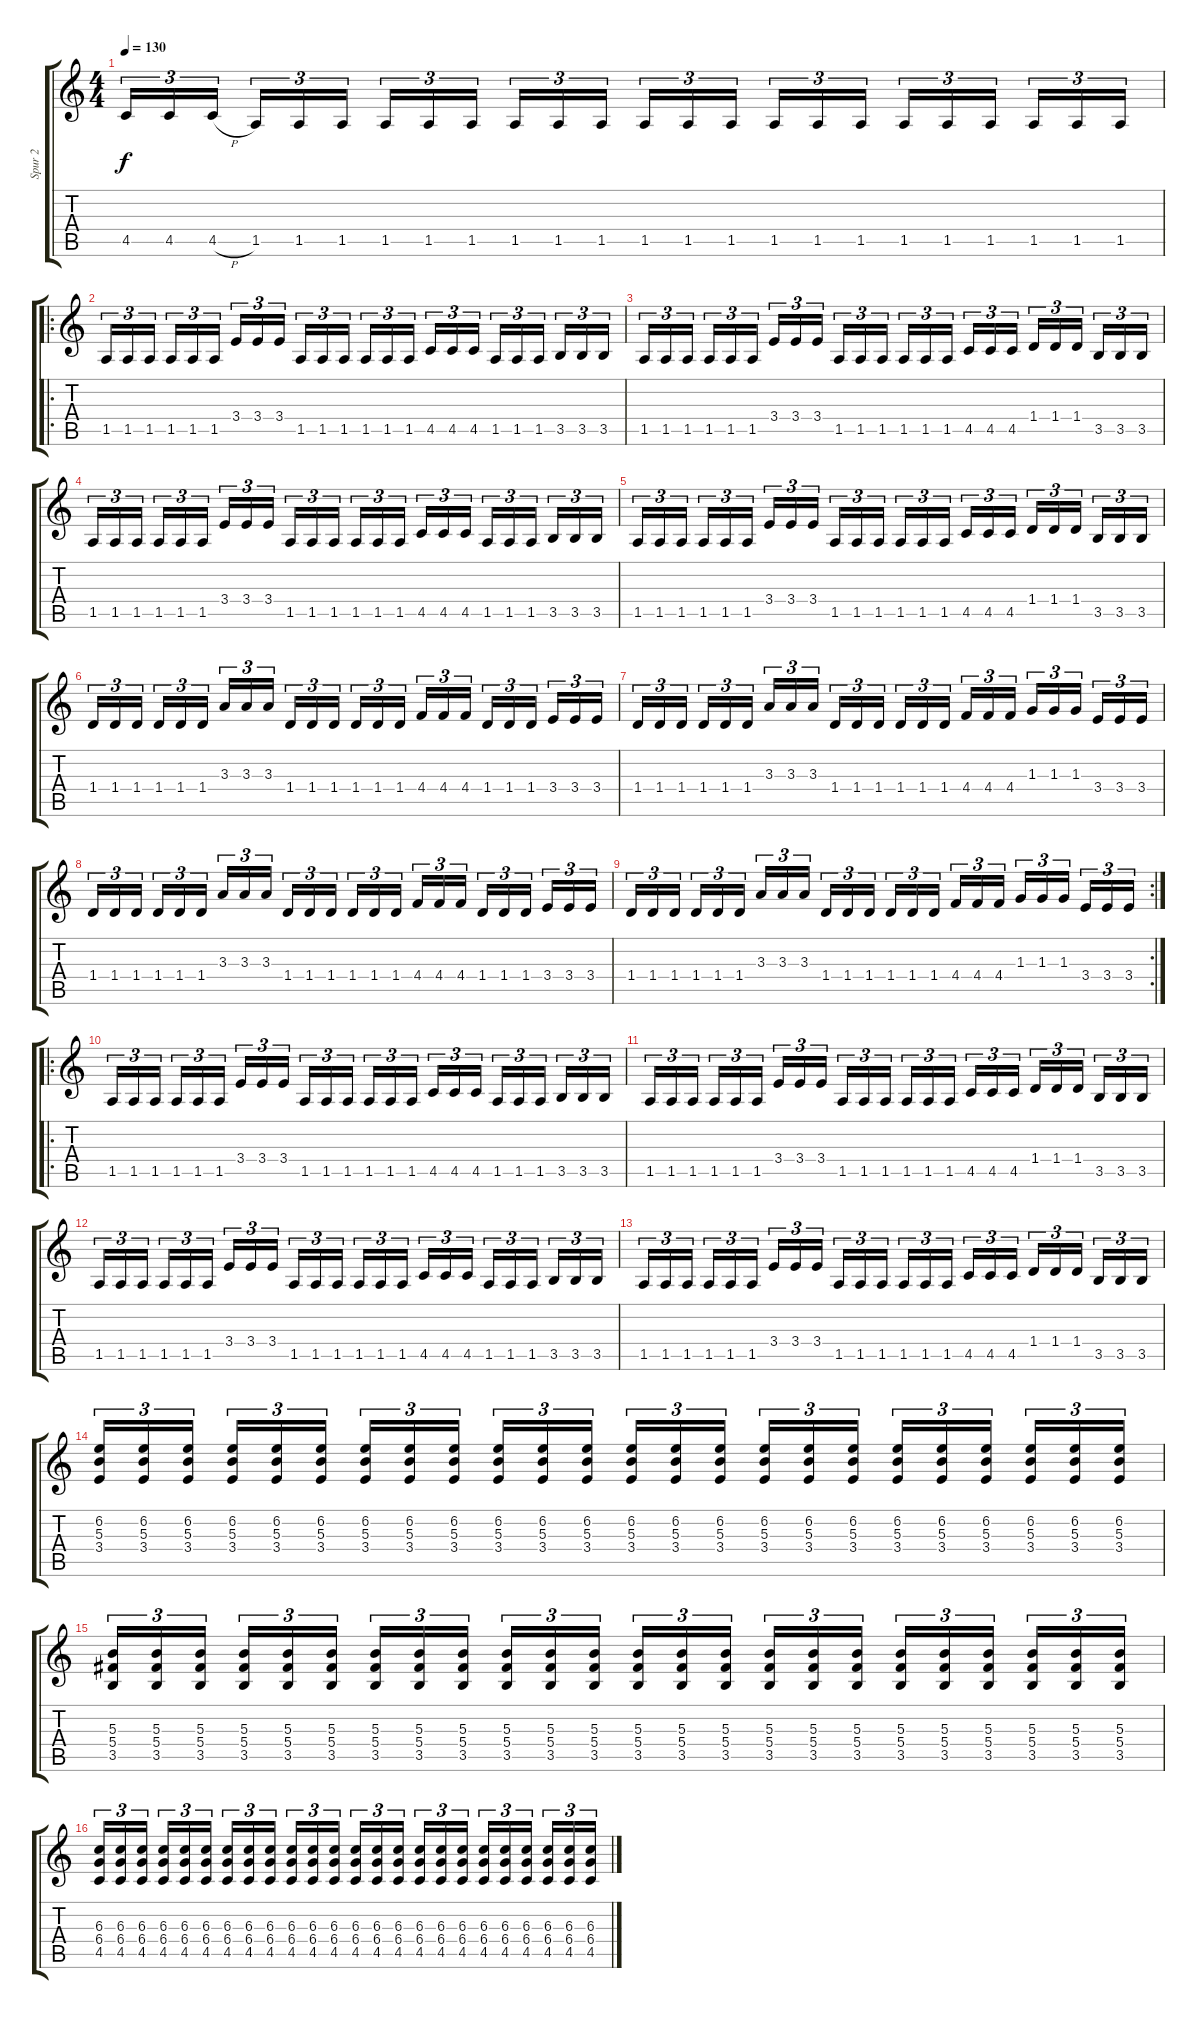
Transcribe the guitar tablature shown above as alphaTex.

\track ("Spur 2" "Spur 2") {instrument distortionguitar}
\staff {score tabs}
\tuning (Eb4 Bb3 Gb3 Db3 Ab2 Eb2) {hide}
\ts (4 4)
\tempo 130
\clef g2
\ks c
4.5.16{tu (3 2) dy f} 4.5.16{tu (3 2)} 4.5{h}.16{tu (3 2) beam splitsecondary} 1.5.16{tu (3 2)} 1.5.16{tu (3 2)} 1.5.16{tu (3 2)} 1.5.16{tu (3 2)} 1.5.16{tu (3 2)} 1.5.16{tu (3 2) beam splitsecondary} 1.5.16{tu (3 2)} 1.5.16{tu (3 2)} 1.5.16{tu (3 2)} 1.5.16{tu (3 2)} 1.5.16{tu (3 2)} 1.5.16{tu (3 2) beam splitsecondary} 1.5.16{tu (3 2)} 1.5.16{tu (3 2)} 1.5.16{tu (3 2)} 1.5.16{tu (3 2)} 1.5.16{tu (3 2)} 1.5.16{tu (3 2) beam splitsecondary} 1.5.16{tu (3 2)} 1.5.16{tu (3 2)} 1.5.16{tu (3 2)} |
\ro
1.5.16{tu (3 2)} 1.5.16{tu (3 2)} 1.5.16{tu (3 2) beam splitsecondary} 1.5.16{tu (3 2)} 1.5.16{tu (3 2)} 1.5.16{tu (3 2)} 3.4.16{tu (3 2)} 3.4.16{tu (3 2)} 3.4.16{tu (3 2) beam splitsecondary} 1.5.16{tu (3 2)} 1.5.16{tu (3 2)} 1.5.16{tu (3 2)} 1.5.16{tu (3 2)} 1.5.16{tu (3 2)} 1.5.16{tu (3 2) beam splitsecondary} 4.5.16{tu (3 2)} 4.5.16{tu (3 2)} 4.5.16{tu (3 2)} 1.5.16{tu (3 2)} 1.5.16{tu (3 2)} 1.5.16{tu (3 2) beam splitsecondary} 3.5.16{tu (3 2)} 3.5.16{tu (3 2)} 3.5.16{tu (3 2)} |
1.5.16{tu (3 2)} 1.5.16{tu (3 2)} 1.5.16{tu (3 2) beam splitsecondary} 1.5.16{tu (3 2)} 1.5.16{tu (3 2)} 1.5.16{tu (3 2)} 3.4.16{tu (3 2)} 3.4.16{tu (3 2)} 3.4.16{tu (3 2) beam splitsecondary} 1.5.16{tu (3 2)} 1.5.16{tu (3 2)} 1.5.16{tu (3 2)} 1.5.16{tu (3 2)} 1.5.16{tu (3 2)} 1.5.16{tu (3 2) beam splitsecondary} 4.5.16{tu (3 2)} 4.5.16{tu (3 2)} 4.5.16{tu (3 2)} 1.4.16{tu (3 2)} 1.4.16{tu (3 2)} 1.4.16{tu (3 2) beam splitsecondary} 3.5.16{tu (3 2)} 3.5.16{tu (3 2)} 3.5.16{tu (3 2)} |
1.5.16{tu (3 2)} 1.5.16{tu (3 2)} 1.5.16{tu (3 2) beam splitsecondary} 1.5.16{tu (3 2)} 1.5.16{tu (3 2)} 1.5.16{tu (3 2)} 3.4.16{tu (3 2)} 3.4.16{tu (3 2)} 3.4.16{tu (3 2) beam splitsecondary} 1.5.16{tu (3 2)} 1.5.16{tu (3 2)} 1.5.16{tu (3 2)} 1.5.16{tu (3 2)} 1.5.16{tu (3 2)} 1.5.16{tu (3 2) beam splitsecondary} 4.5.16{tu (3 2)} 4.5.16{tu (3 2)} 4.5.16{tu (3 2)} 1.5.16{tu (3 2)} 1.5.16{tu (3 2)} 1.5.16{tu (3 2) beam splitsecondary} 3.5.16{tu (3 2)} 3.5.16{tu (3 2)} 3.5.16{tu (3 2)} |
1.5.16{tu (3 2)} 1.5.16{tu (3 2)} 1.5.16{tu (3 2) beam splitsecondary} 1.5.16{tu (3 2)} 1.5.16{tu (3 2)} 1.5.16{tu (3 2)} 3.4.16{tu (3 2)} 3.4.16{tu (3 2)} 3.4.16{tu (3 2) beam splitsecondary} 1.5.16{tu (3 2)} 1.5.16{tu (3 2)} 1.5.16{tu (3 2)} 1.5.16{tu (3 2)} 1.5.16{tu (3 2)} 1.5.16{tu (3 2) beam splitsecondary} 4.5.16{tu (3 2)} 4.5.16{tu (3 2)} 4.5.16{tu (3 2)} 1.4.16{tu (3 2)} 1.4.16{tu (3 2)} 1.4.16{tu (3 2) beam splitsecondary} 3.5.16{tu (3 2)} 3.5.16{tu (3 2)} 3.5.16{tu (3 2)} |
1.4.16{tu (3 2)} 1.4.16{tu (3 2)} 1.4.16{tu (3 2) beam splitsecondary} 1.4.16{tu (3 2)} 1.4.16{tu (3 2)} 1.4.16{tu (3 2)} 3.3.16{tu (3 2)} 3.3.16{tu (3 2)} 3.3.16{tu (3 2) beam splitsecondary} 1.4.16{tu (3 2)} 1.4.16{tu (3 2)} 1.4.16{tu (3 2)} 1.4.16{tu (3 2)} 1.4.16{tu (3 2)} 1.4.16{tu (3 2) beam splitsecondary} 4.4.16{tu (3 2)} 4.4.16{tu (3 2)} 4.4.16{tu (3 2)} 1.4.16{tu (3 2)} 1.4.16{tu (3 2)} 1.4.16{tu (3 2) beam splitsecondary} 3.4.16{tu (3 2)} 3.4.16{tu (3 2)} 3.4.16{tu (3 2)} |
1.4.16{tu (3 2)} 1.4.16{tu (3 2)} 1.4.16{tu (3 2) beam splitsecondary} 1.4.16{tu (3 2)} 1.4.16{tu (3 2)} 1.4.16{tu (3 2)} 3.3.16{tu (3 2)} 3.3.16{tu (3 2)} 3.3.16{tu (3 2) beam splitsecondary} 1.4.16{tu (3 2)} 1.4.16{tu (3 2)} 1.4.16{tu (3 2)} 1.4.16{tu (3 2)} 1.4.16{tu (3 2)} 1.4.16{tu (3 2) beam splitsecondary} 4.4.16{tu (3 2)} 4.4.16{tu (3 2)} 4.4.16{tu (3 2)} 1.3.16{tu (3 2)} 1.3.16{tu (3 2)} 1.3.16{tu (3 2) beam splitsecondary} 3.4.16{tu (3 2)} 3.4.16{tu (3 2)} 3.4.16{tu (3 2)} |
1.4.16{tu (3 2)} 1.4.16{tu (3 2)} 1.4.16{tu (3 2) beam splitsecondary} 1.4.16{tu (3 2)} 1.4.16{tu (3 2)} 1.4.16{tu (3 2)} 3.3.16{tu (3 2)} 3.3.16{tu (3 2)} 3.3.16{tu (3 2) beam splitsecondary} 1.4.16{tu (3 2)} 1.4.16{tu (3 2)} 1.4.16{tu (3 2)} 1.4.16{tu (3 2)} 1.4.16{tu (3 2)} 1.4.16{tu (3 2) beam splitsecondary} 4.4.16{tu (3 2)} 4.4.16{tu (3 2)} 4.4.16{tu (3 2)} 1.4.16{tu (3 2)} 1.4.16{tu (3 2)} 1.4.16{tu (3 2) beam splitsecondary} 3.4.16{tu (3 2)} 3.4.16{tu (3 2)} 3.4.16{tu (3 2)} |
\rc 2
1.4.16{tu (3 2)} 1.4.16{tu (3 2)} 1.4.16{tu (3 2) beam splitsecondary} 1.4.16{tu (3 2)} 1.4.16{tu (3 2)} 1.4.16{tu (3 2)} 3.3.16{tu (3 2)} 3.3.16{tu (3 2)} 3.3.16{tu (3 2) beam splitsecondary} 1.4.16{tu (3 2)} 1.4.16{tu (3 2)} 1.4.16{tu (3 2)} 1.4.16{tu (3 2)} 1.4.16{tu (3 2)} 1.4.16{tu (3 2) beam splitsecondary} 4.4.16{tu (3 2)} 4.4.16{tu (3 2)} 4.4.16{tu (3 2)} 1.3.16{tu (3 2)} 1.3.16{tu (3 2)} 1.3.16{tu (3 2) beam splitsecondary} 3.4.16{tu (3 2)} 3.4.16{tu (3 2)} 3.4.16{tu (3 2)} |
\ro
1.5.16{tu (3 2)} 1.5.16{tu (3 2)} 1.5.16{tu (3 2) beam splitsecondary} 1.5.16{tu (3 2)} 1.5.16{tu (3 2)} 1.5.16{tu (3 2)} 3.4.16{tu (3 2)} 3.4.16{tu (3 2)} 3.4.16{tu (3 2) beam splitsecondary} 1.5.16{tu (3 2)} 1.5.16{tu (3 2)} 1.5.16{tu (3 2)} 1.5.16{tu (3 2)} 1.5.16{tu (3 2)} 1.5.16{tu (3 2) beam splitsecondary} 4.5.16{tu (3 2)} 4.5.16{tu (3 2)} 4.5.16{tu (3 2)} 1.5.16{tu (3 2)} 1.5.16{tu (3 2)} 1.5.16{tu (3 2) beam splitsecondary} 3.5.16{tu (3 2)} 3.5.16{tu (3 2)} 3.5.16{tu (3 2)} |
1.5.16{tu (3 2)} 1.5.16{tu (3 2)} 1.5.16{tu (3 2) beam splitsecondary} 1.5.16{tu (3 2)} 1.5.16{tu (3 2)} 1.5.16{tu (3 2)} 3.4.16{tu (3 2)} 3.4.16{tu (3 2)} 3.4.16{tu (3 2) beam splitsecondary} 1.5.16{tu (3 2)} 1.5.16{tu (3 2)} 1.5.16{tu (3 2)} 1.5.16{tu (3 2)} 1.5.16{tu (3 2)} 1.5.16{tu (3 2) beam splitsecondary} 4.5.16{tu (3 2)} 4.5.16{tu (3 2)} 4.5.16{tu (3 2)} 1.4.16{tu (3 2)} 1.4.16{tu (3 2)} 1.4.16{tu (3 2) beam splitsecondary} 3.5.16{tu (3 2)} 3.5.16{tu (3 2)} 3.5.16{tu (3 2)} |
1.5.16{tu (3 2)} 1.5.16{tu (3 2)} 1.5.16{tu (3 2) beam splitsecondary} 1.5.16{tu (3 2)} 1.5.16{tu (3 2)} 1.5.16{tu (3 2)} 3.4.16{tu (3 2)} 3.4.16{tu (3 2)} 3.4.16{tu (3 2) beam splitsecondary} 1.5.16{tu (3 2)} 1.5.16{tu (3 2)} 1.5.16{tu (3 2)} 1.5.16{tu (3 2)} 1.5.16{tu (3 2)} 1.5.16{tu (3 2) beam splitsecondary} 4.5.16{tu (3 2)} 4.5.16{tu (3 2)} 4.5.16{tu (3 2)} 1.5.16{tu (3 2)} 1.5.16{tu (3 2)} 1.5.16{tu (3 2) beam splitsecondary} 3.5.16{tu (3 2)} 3.5.16{tu (3 2)} 3.5.16{tu (3 2)} |
1.5.16{tu (3 2)} 1.5.16{tu (3 2)} 1.5.16{tu (3 2) beam splitsecondary} 1.5.16{tu (3 2)} 1.5.16{tu (3 2)} 1.5.16{tu (3 2)} 3.4.16{tu (3 2)} 3.4.16{tu (3 2)} 3.4.16{tu (3 2) beam splitsecondary} 1.5.16{tu (3 2)} 1.5.16{tu (3 2)} 1.5.16{tu (3 2)} 1.5.16{tu (3 2)} 1.5.16{tu (3 2)} 1.5.16{tu (3 2) beam splitsecondary} 4.5.16{tu (3 2)} 4.5.16{tu (3 2)} 4.5.16{tu (3 2)} 1.4.16{tu (3 2)} 1.4.16{tu (3 2)} 1.4.16{tu (3 2) beam splitsecondary} 3.5.16{tu (3 2)} 3.5.16{tu (3 2)} 3.5.16{tu (3 2)} |
(6.2 5.3 3.4).16{tu (3 2)} (6.2 5.3 3.4).16{tu (3 2)} (6.2 5.3 3.4).16{tu (3 2) beam splitsecondary} (6.2 5.3 3.4).16{tu (3 2)} (6.2 5.3 3.4).16{tu (3 2)} (6.2 5.3 3.4).16{tu (3 2)} (6.2 5.3 3.4).16{tu (3 2)} (6.2 5.3 3.4).16{tu (3 2)} (6.2 5.3 3.4).16{tu (3 2) beam splitsecondary} (6.2 5.3 3.4).16{tu (3 2)} (6.2 5.3 3.4).16{tu (3 2)} (6.2 5.3 3.4).16{tu (3 2)} (6.2 5.3 3.4).16{tu (3 2)} (6.2 5.3 3.4).16{tu (3 2)} (6.2 5.3 3.4).16{tu (3 2) beam splitsecondary} (6.2 5.3 3.4).16{tu (3 2)} (6.2 5.3 3.4).16{tu (3 2)} (6.2 5.3 3.4).16{tu (3 2)} (6.2 5.3 3.4).16{tu (3 2)} (6.2 5.3 3.4).16{tu (3 2)} (6.2 5.3 3.4).16{tu (3 2) beam splitsecondary} (6.2 5.3 3.4).16{tu (3 2)} (6.2 5.3 3.4).16{tu (3 2)} (6.2 5.3 3.4).16{tu (3 2)} |
(5.3 5.4 3.5).16{tu (3 2)} (5.3 5.4 3.5).16{tu (3 2)} (5.3 5.4 3.5).16{tu (3 2) beam splitsecondary} (5.3 5.4 3.5).16{tu (3 2)} (5.3 5.4 3.5).16{tu (3 2)} (5.3 5.4 3.5).16{tu (3 2)} (5.3 5.4 3.5).16{tu (3 2)} (5.3 5.4 3.5).16{tu (3 2)} (5.3 5.4 3.5).16{tu (3 2) beam splitsecondary} (5.3 5.4 3.5).16{tu (3 2)} (5.3 5.4 3.5).16{tu (3 2)} (5.3 5.4 3.5).16{tu (3 2)} (5.3 5.4 3.5).16{tu (3 2)} (5.3 5.4 3.5).16{tu (3 2)} (5.3 5.4 3.5).16{tu (3 2) beam splitsecondary} (5.3 5.4 3.5).16{tu (3 2)} (5.3 5.4 3.5).16{tu (3 2)} (5.3 5.4 3.5).16{tu (3 2)} (5.3 5.4 3.5).16{tu (3 2)} (5.3 5.4 3.5).16{tu (3 2)} (5.3 5.4 3.5).16{tu (3 2) beam splitsecondary} (5.3 5.4 3.5).16{tu (3 2)} (5.3 5.4 3.5).16{tu (3 2)} (5.3 5.4 3.5).16{tu (3 2)} |
(6.3 6.4 4.5).16{tu (3 2)} (6.3 6.4 4.5).16{tu (3 2)} (6.3 6.4 4.5).16{tu (3 2) beam splitsecondary} (6.3 6.4 4.5).16{tu (3 2)} (6.3 6.4 4.5).16{tu (3 2)} (6.3 6.4 4.5).16{tu (3 2)} (6.3 6.4 4.5).16{tu (3 2)} (6.3 6.4 4.5).16{tu (3 2)} (6.3 6.4 4.5).16{tu (3 2) beam splitsecondary} (6.3 6.4 4.5).16{tu (3 2)} (6.3 6.4 4.5).16{tu (3 2)} (6.3 6.4 4.5).16{tu (3 2)} (6.3 6.4 4.5).16{tu (3 2)} (6.3 6.4 4.5).16{tu (3 2)} (6.3 6.4 4.5).16{tu (3 2) beam splitsecondary} (6.3 6.4 4.5).16{tu (3 2)} (6.3 6.4 4.5).16{tu (3 2)} (6.3 6.4 4.5).16{tu (3 2)} (6.3 6.4 4.5).16{tu (3 2)} (6.3 6.4 4.5).16{tu (3 2)} (6.3 6.4 4.5).16{tu (3 2) beam splitsecondary} (6.3 6.4 4.5).16{tu (3 2)} (6.3 6.4 4.5).16{tu (3 2)} (6.3 6.4 4.5).16{tu (3 2)}
